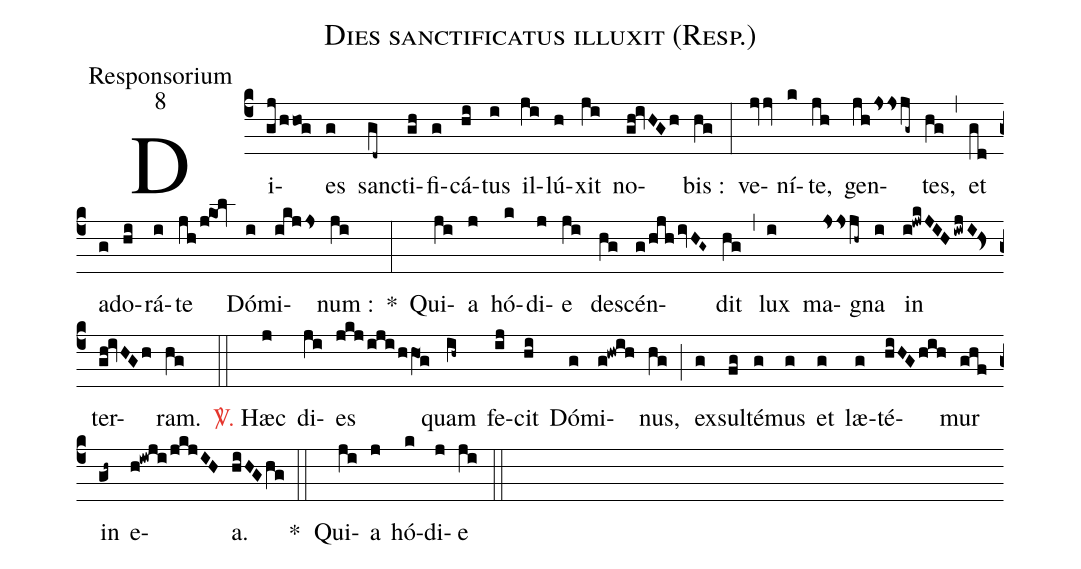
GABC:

name:Dies sanctificatus illuxit (Resp.);
office-part:Responsorium;
mode:8;
%%
(c4)Di(gj/hhog)es(g) sanc(gd~)ti(gh)fi(g)cá(hi)tus(i) il(ji)lú(h)xit(ji) no(gh!ivHGh)bis :(hg) (:) ve(jvjv)ní(k)te,(jh) gen(jhjssjg~)tes,(hg) (,) et(gd) ad(g)o(hi)rá(i)te(jh/j!kol) Dó(i)mi(ikjjs)num :(ji) *(:) Qui(ji)a(j) hó(k)di(j)e(ji) de(hg)scén(g/hjh/ivHG~)dit(hg) (,) lux(i) ma(jssjh~)gna(i) in(i!jwkJIH/iwjI!Hs>) ter(gh!ivHGh)ram.(hg) (::)


<c><sp>V/</sp>.</c> Hæc(j) di(ji)es(jkj/iji/hhO1g) quam(ih~) fe(ij)cit(hi) Dó(g)mi(g!hwih)nus,(hg) (;)
ex(g)sul(fg)té(g)mus(g) et(g) læ(g)té(hiHGhih)mur(ghf) in(gh~) e(h!iwji/jkjIH)a.(hiHGhg) (::)


*() Qui(ji)a(j) hó(k)di(j)e(ji) (::)
